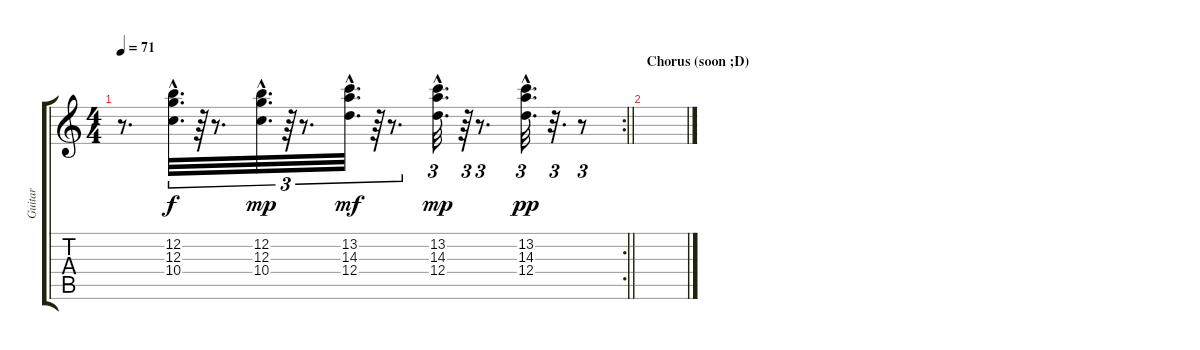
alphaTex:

\track ("Guitar" "Guitar") {instrument overdrivenguitar}
\staff {score tabs}
\tuning (E4 B3 G3 D3 A2 E2) {hide}
\rc 2
\ts (4 4)
\tempo 71
\clef g2
\barLineRight lightlight
\ks c
r.8{d dy pp} (12.2{hac} 12.3{hac} 10.4{hac}).32{d tu (3 2) dy f} r.64{tu (3 2)} r.8{d tu (3 2)} (12.2{hac} 12.3{hac} 10.4{hac}).32{d tu (3 2) dy mp} r.64{tu (3 2)} r.8{d tu (3 2)} (13.2{hac} 14.3{hac} 12.4{hac}).32{d tu (3 2) dy mf} r.64{tu (3 2)} r.8{d tu (3 2)} (13.2{hac} 14.3{hac} 12.4{hac}).32{d tu (3 2) dy mp} r.64{tu (3 2)} r.8{d tu (3 2)} (13.2{hac} 14.3{hac} 12.4{hac}).32{d tu (3 2) dy pp} r.32{d tu (3 2)} r.8{tu (3 2)} |
\section ("" "Chorus (soon ;D)")
